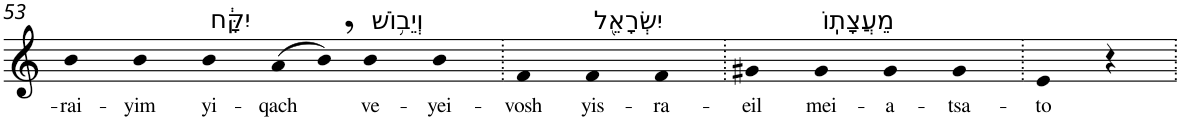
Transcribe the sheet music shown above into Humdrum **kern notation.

**kern	**text
*part1	*part1
*staff1	*staff1
*I"Piano	*
*I'Pno	*
!!LO:PB:g=z
*clefG2	*
*k[]	*
=53	=53
!	!LO:LY:b
4b	-rai-
!	!LO:LY:b
4b	-yim
!LO:TX:a:t=יִקָּ֔ח	!
!	!LO:LY:b
4b	yi-
!	!LO:LY:b
(>8a	-qach
8b,)	.
!LO:TX:a:t=וְיֵב֥וֹשׁ	!
!	!LO:LY:b
4b	ve-
!	!LO:LY:b
4b	-yei-
=54.	=54.
!	!LO:LY:b
4f	-vosh
!LO:TX:a:t=יִשְׂרָאֵ֖ל	!
!	!LO:LY:b
4f	yis-
!	!LO:LY:b
4f	-ra-
=55.	=55.
!	!LO:LY:b
4g#X	-eil
!LO:TX:a:t=מֵעֲצָתֽוֹ	!
!	!LO:LY:b
4g#	mei-
!	!LO:LY:b
4g#	-a-
!	!LO:LY:b
4g#	-tsa-
=56.	=56.
!	!LO:LY:b
4e	-to
4r	.
=.	=.
*-	*-
